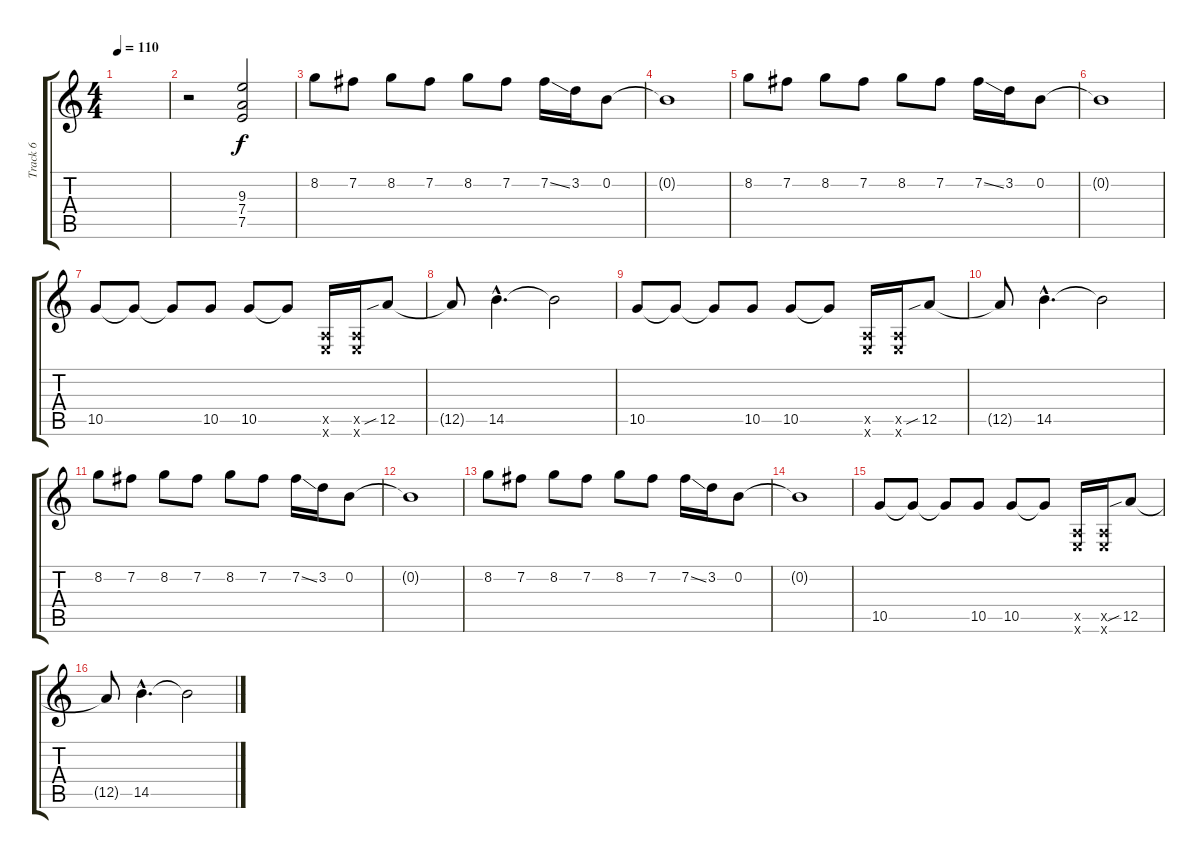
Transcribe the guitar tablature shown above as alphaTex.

\track ("Track 6" "Track 6") {instrument electricguitarjazz}
\staff {score tabs}
\tuning (E4 B3 G3 D3 A2 E2) {hide}
\ts (4 4)
\tempo 110
\clef g2
\ks c
|
r.2{volume 9} (9.3 7.4 7.5).2{volume 16 instrument reversecymbal} |
8.2.8{volume 15 instrument electricguitarjazz} 7.2.8 8.2.8 7.2.8 8.2.8 7.2.8 7.2{ss}.16 3.2.16 0.2.8 |
0.2{t}.1 |
8.2.8 7.2.8 8.2.8 7.2.8 8.2.8 7.2.8 7.2{ss}.16 3.2.16 0.2.8 |
0.2{t}.1 |
10.5.8 10.5{t}.8 10.5{t}.8 10.5.8 10.5.8 10.5{t}.8 (0.5{x} 0.6{x}).16 (0.5{x} 0.6{x}).16 12.5{sib}.8 |
12.5{t}.8 14.5{hac}.4{d} 14.5{t}.2 |
10.5.8 10.5{t}.8 10.5{t}.8 10.5.8 10.5.8 10.5{t}.8 (0.5{x} 0.6{x}).16 (0.5{x} 0.6{x}).16 12.5{sib}.8 |
12.5{t}.8 14.5{hac}.4{d} 14.5{t}.2 |
8.2.8{volume 15 instrument electricguitarjazz} 7.2.8 8.2.8 7.2.8 8.2.8 7.2.8 7.2{ss}.16 3.2.16 0.2.8 |
0.2{t}.1 |
8.2.8 7.2.8 8.2.8 7.2.8 8.2.8 7.2.8 7.2{ss}.16 3.2.16 0.2.8 |
0.2{t}.1 |
10.5.8 10.5{t}.8 10.5{t}.8 10.5.8 10.5.8 10.5{t}.8 (0.5{x} 0.6{x}).16 (0.5{x} 0.6{x}).16 12.5{sib}.8 |
12.5{t}.8 14.5{hac}.4{d} 14.5{t}.2
